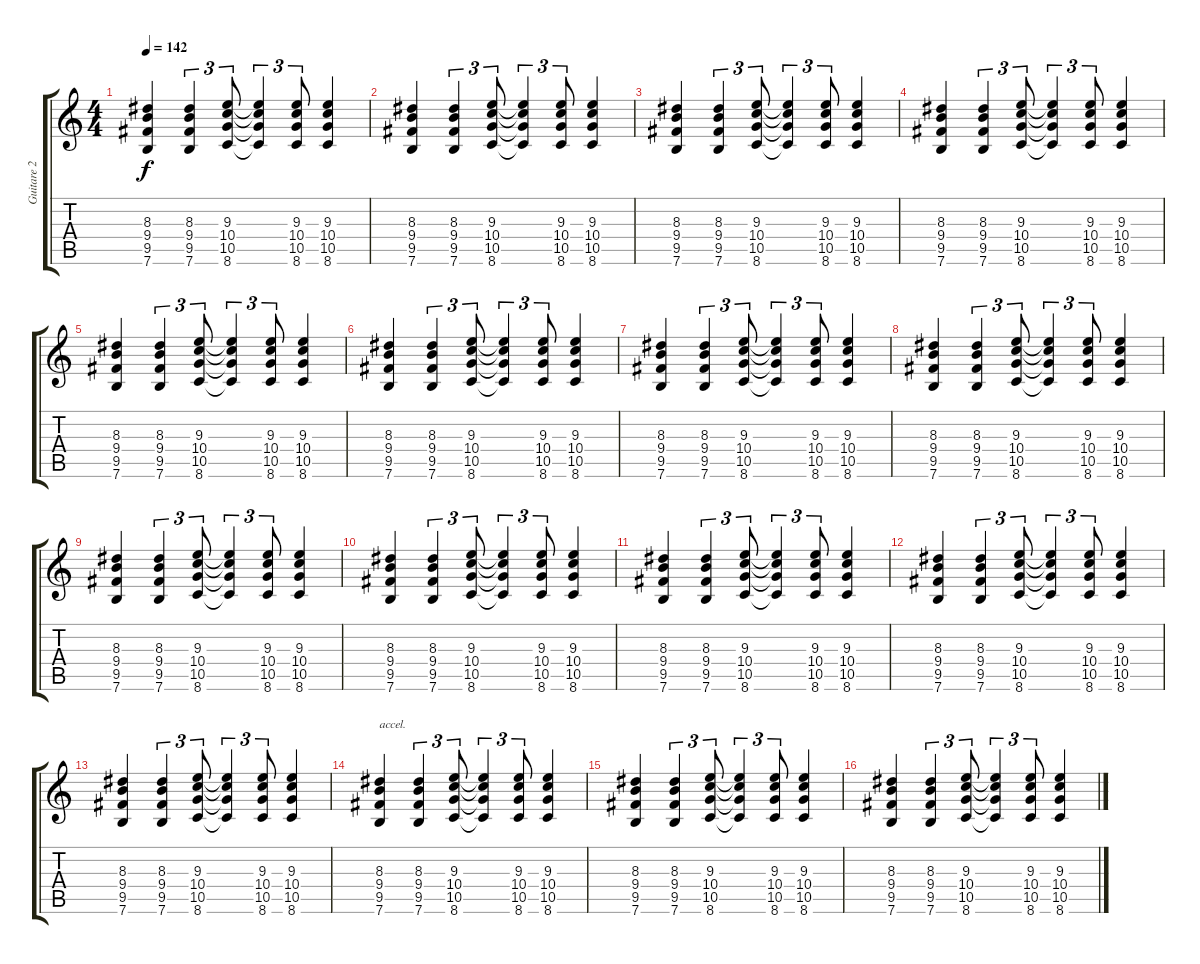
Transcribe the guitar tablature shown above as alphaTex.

\track ("Guitare 2" "Guitare 2") {instrument distortionguitar}
\staff {score tabs}
\tuning (E4 B3 G3 D3 A2 E2) {hide}
\ts (4 4)
\tempo 142
\clef g2
\ks c
(8.3 9.4 9.5 7.6).4{dy f} (8.3 9.4 9.5 7.6).4{tu (3 2)} (9.3 10.4 10.5 8.6).8{tu (3 2)} (9.3{t} 10.4{t} 10.5{t} 8.6{t}).4{tu (3 2)} (9.3 10.4 10.5 8.6).8{tu (3 2)} (9.3 10.4 10.5 8.6).4 |
(8.3 9.4 9.5 7.6).4 (8.3 9.4 9.5 7.6).4{tu (3 2)} (9.3 10.4 10.5 8.6).8{tu (3 2)} (9.3{t} 10.4{t} 10.5{t} 8.6{t}).4{tu (3 2)} (9.3 10.4 10.5 8.6).8{tu (3 2)} (9.3 10.4 10.5 8.6).4 |
(8.3 9.4 9.5 7.6).4 (8.3 9.4 9.5 7.6).4{tu (3 2)} (9.3 10.4 10.5 8.6).8{tu (3 2)} (9.3{t} 10.4{t} 10.5{t} 8.6{t}).4{tu (3 2)} (9.3 10.4 10.5 8.6).8{tu (3 2)} (9.3 10.4 10.5 8.6).4 |
(8.3 9.4 9.5 7.6).4 (8.3 9.4 9.5 7.6).4{tu (3 2)} (9.3 10.4 10.5 8.6).8{tu (3 2)} (9.3{t} 10.4{t} 10.5{t} 8.6{t}).4{tu (3 2)} (9.3 10.4 10.5 8.6).8{tu (3 2)} (9.3 10.4 10.5 8.6).4 |
(8.3 9.4 9.5 7.6).4 (8.3 9.4 9.5 7.6).4{tu (3 2)} (9.3 10.4 10.5 8.6).8{tu (3 2)} (9.3{t} 10.4{t} 10.5{t} 8.6{t}).4{tu (3 2)} (9.3 10.4 10.5 8.6).8{tu (3 2)} (9.3 10.4 10.5 8.6).4 |
(8.3 9.4 9.5 7.6).4 (8.3 9.4 9.5 7.6).4{tu (3 2)} (9.3 10.4 10.5 8.6).8{tu (3 2)} (9.3{t} 10.4{t} 10.5{t} 8.6{t}).4{tu (3 2)} (9.3 10.4 10.5 8.6).8{tu (3 2)} (9.3 10.4 10.5 8.6).4 |
(8.3 9.4 9.5 7.6).4 (8.3 9.4 9.5 7.6).4{tu (3 2)} (9.3 10.4 10.5 8.6).8{tu (3 2)} (9.3{t} 10.4{t} 10.5{t} 8.6{t}).4{tu (3 2)} (9.3 10.4 10.5 8.6).8{tu (3 2)} (9.3 10.4 10.5 8.6).4 |
(8.3 9.4 9.5 7.6).4 (8.3 9.4 9.5 7.6).4{tu (3 2)} (9.3 10.4 10.5 8.6).8{tu (3 2)} (9.3{t} 10.4{t} 10.5{t} 8.6{t}).4{tu (3 2)} (9.3 10.4 10.5 8.6).8{tu (3 2)} (9.3 10.4 10.5 8.6).4 |
(8.3 9.4 9.5 7.6).4 (8.3 9.4 9.5 7.6).4{tu (3 2)} (9.3 10.4 10.5 8.6).8{tu (3 2)} (9.3{t} 10.4{t} 10.5{t} 8.6{t}).4{tu (3 2)} (9.3 10.4 10.5 8.6).8{tu (3 2)} (9.3 10.4 10.5 8.6).4 |
(8.3 9.4 9.5 7.6).4 (8.3 9.4 9.5 7.6).4{tu (3 2)} (9.3 10.4 10.5 8.6).8{tu (3 2)} (9.3{t} 10.4{t} 10.5{t} 8.6{t}).4{tu (3 2)} (9.3 10.4 10.5 8.6).8{tu (3 2)} (9.3 10.4 10.5 8.6).4 |
(8.3 9.4 9.5 7.6).4 (8.3 9.4 9.5 7.6).4{tu (3 2)} (9.3 10.4 10.5 8.6).8{tu (3 2)} (9.3{t} 10.4{t} 10.5{t} 8.6{t}).4{tu (3 2)} (9.3 10.4 10.5 8.6).8{tu (3 2)} (9.3 10.4 10.5 8.6).4 |
(8.3 9.4 9.5 7.6).4 (8.3 9.4 9.5 7.6).4{tu (3 2)} (9.3 10.4 10.5 8.6).8{tu (3 2)} (9.3{t} 10.4{t} 10.5{t} 8.6{t}).4{tu (3 2)} (9.3 10.4 10.5 8.6).8{tu (3 2)} (9.3 10.4 10.5 8.6).4 |
(8.3 9.4 9.5 7.6).4 (8.3 9.4 9.5 7.6).4{tu (3 2)} (9.3 10.4 10.5 8.6).8{tu (3 2)} (9.3{t} 10.4{t} 10.5{t} 8.6{t}).4{tu (3 2)} (9.3 10.4 10.5 8.6).8{tu (3 2)} (9.3 10.4 10.5 8.6).4 |
(8.3 9.4 9.5 7.6).4{txt "accel."} (8.3 9.4 9.5 7.6).4{tu (3 2)} (9.3 10.4 10.5 8.6).8{tu (3 2)} (9.3{t} 10.4{t} 10.5{t} 8.6{t}).4{tu (3 2)} (9.3 10.4 10.5 8.6).8{tu (3 2)} (9.3 10.4 10.5 8.6).4 |
(8.3 9.4 9.5 7.6).4 (8.3 9.4 9.5 7.6).4{tu (3 2)} (9.3 10.4 10.5 8.6).8{tu (3 2)} (9.3{t} 10.4{t} 10.5{t} 8.6{t}).4{tu (3 2)} (9.3 10.4 10.5 8.6).8{tu (3 2)} (9.3 10.4 10.5 8.6).4 |
(8.3 9.4 9.5 7.6).4 (8.3 9.4 9.5 7.6).4{tu (3 2)} (9.3 10.4 10.5 8.6).8{tu (3 2)} (9.3{t} 10.4{t} 10.5{t} 8.6{t}).4{tu (3 2)} (9.3 10.4 10.5 8.6).8{tu (3 2)} (9.3 10.4 10.5 8.6).4
